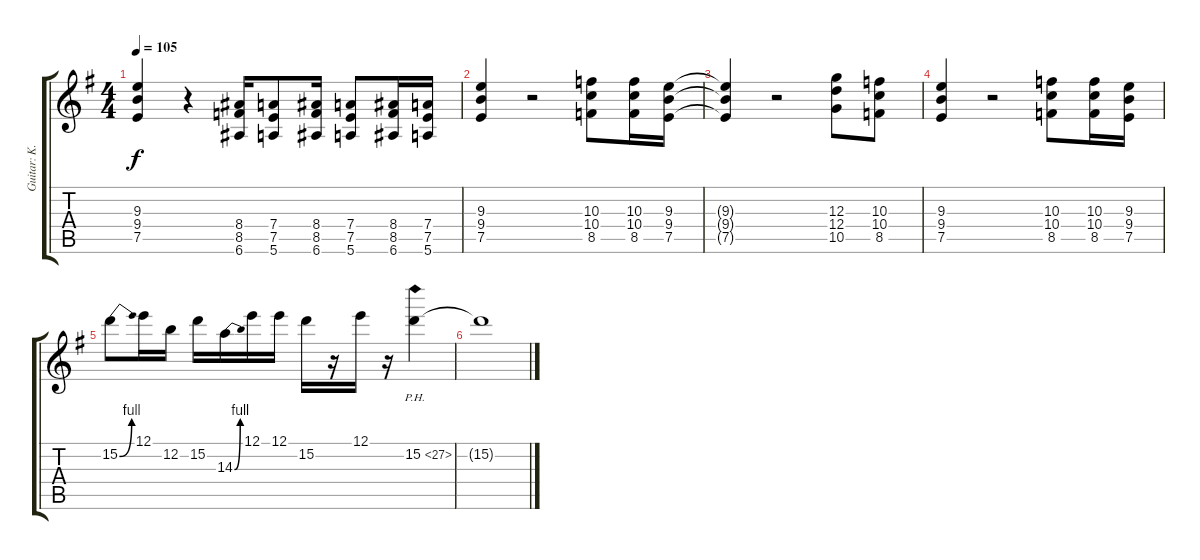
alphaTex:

\track ("Guitar: K.K." "Guitar: K.") {instrument overdrivenguitar}
\staff {score tabs}
\tuning (E4 B3 G3 D3 A2 E2) {hide}
\ts (4 4)
\tempo 105
\clef g2
\ks g
(9.3{t} 9.4{t} 7.5{t}).4{dy f} r.4 (8.4 8.5 6.6).16 (7.4 7.5 5.6).8 (8.4 8.5 6.6).16 (7.4 7.5 5.6).8 (8.4 8.5 6.6).16 (7.4 7.5 5.6).16 |
(9.3 9.4 7.5).4 r.2 (10.3 10.4 8.5).8 (10.3 10.4 8.5).16 (9.3 9.4 7.5).16 |
(9.3{t} 9.4{t} 7.5{t}).4 r.2 (12.3 12.4 10.5).8 (10.3 10.4 8.5).8 |
(9.3 9.4 7.5).4 r.2 (10.3 10.4 8.5).8 (10.3 10.4 8.5).16 (9.3 9.4 7.5).16 |
15.2{be (bend 0 0 60 4)}.8 12.1.16 12.2.16 15.2.16 14.3{be (bend 0 0 60 4)}.16 12.1.16 12.1.16 15.2.16 r.16 12.1.16 r.16 15.2{ph 12}.4 |
15.2{t}.1
